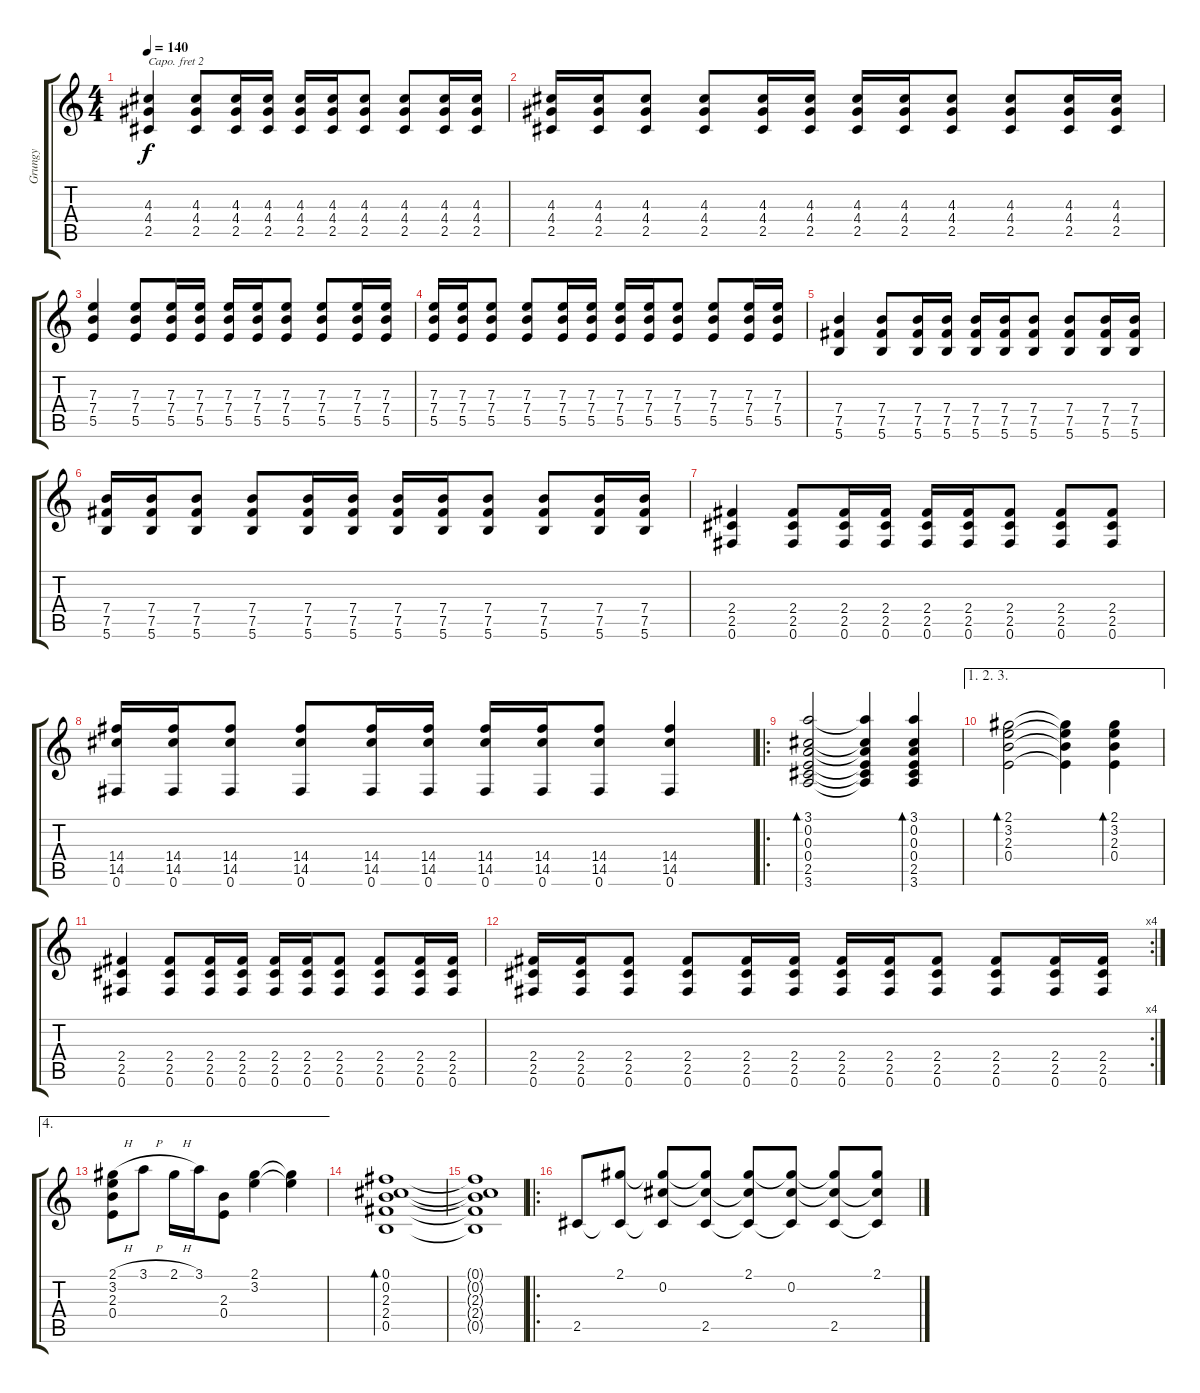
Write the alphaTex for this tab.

\track ("Grungy" "Grungy") {instrument electricguitarclean}
\staff {score tabs}
\capo 2
\tuning (E4 B3 G3 D3 A2 E2) {hide}
\ts (4 4)
\tempo 140
\clef g2
\ks c
(4.3 4.4 2.5).4{dy f instrument overdrivenguitar} (4.3 4.4 2.5).8 (4.3 4.4 2.5).16 (4.3 4.4 2.5).16 (4.3 4.4 2.5).16 (4.3 4.4 2.5).16 (4.3 4.4 2.5).8 (4.3 4.4 2.5).8 (4.3 4.4 2.5).16 (4.3 4.4 2.5).16 |
(4.3 4.4 2.5).16 (4.3 4.4 2.5).16 (4.3 4.4 2.5).8 (4.3 4.4 2.5).8 (4.3 4.4 2.5).16 (4.3 4.4 2.5).16 (4.3 4.4 2.5).16 (4.3 4.4 2.5).16 (4.3 4.4 2.5).8 (4.3 4.4 2.5).8 (4.3 4.4 2.5).16 (4.3 4.4 2.5).16 |
(7.3 7.4 5.5).4 (7.3 7.4 5.5).8 (7.3 7.4 5.5).16 (7.3 7.4 5.5).16 (7.3 7.4 5.5).16 (7.3 7.4 5.5).16 (7.3 7.4 5.5).8 (7.3 7.4 5.5).8 (7.3 7.4 5.5).16 (7.3 7.4 5.5).16 |
(7.3 7.4 5.5).16 (7.3 7.4 5.5).16 (7.3 7.4 5.5).8 (7.3 7.4 5.5).8 (7.3 7.4 5.5).16 (7.3 7.4 5.5).16 (7.3 7.4 5.5).16 (7.3 7.4 5.5).16 (7.3 7.4 5.5).8 (7.3 7.4 5.5).8 (7.3 7.4 5.5).16 (7.3 7.4 5.5).16 |
(7.4 7.5 5.6).4 (7.4 7.5 5.6).8 (7.4 7.5 5.6).16 (7.4 7.5 5.6).16 (7.4 7.5 5.6).16 (7.4 7.5 5.6).16 (7.4 7.5 5.6).8 (7.4 7.5 5.6).8 (7.4 7.5 5.6).16 (7.4 7.5 5.6).16 |
(7.4 7.5 5.6).16 (7.4 7.5 5.6).16 (7.4 7.5 5.6).8 (7.4 7.5 5.6).8 (7.4 7.5 5.6).16 (7.4 7.5 5.6).16 (7.4 7.5 5.6).16 (7.4 7.5 5.6).16 (7.4 7.5 5.6).8 (7.4 7.5 5.6).8 (7.4 7.5 5.6).16 (7.4 7.5 5.6).16 |
(2.4 2.5 0.6).4 (2.4 2.5 0.6).8 (2.4 2.5 0.6).16 (2.4 2.5 0.6).16 (2.4 2.5 0.6).16 (2.4 2.5 0.6).16 (2.4 2.5 0.6).8 (2.4 2.5 0.6).8 (2.4 2.5 0.6).8 |
(14.4 14.5 0.6).16 (14.4 14.5 0.6).16 (14.4 14.5 0.6).8 (14.4 14.5 0.6).8 (14.4 14.5 0.6).16 (14.4 14.5 0.6).16 (14.4 14.5 0.6).16 (14.4 14.5 0.6).16 (14.4 14.5 0.6).8 (14.4 14.5 0.6).4 |
\ro
(3.1 0.2 0.3 0.4 2.5 3.6).2{bd 60 instrument overdrivenguitar} (3.1{t} 0.2{t} 0.3{t} 0.4{t} 2.5{t} 3.6{t}).4 (3.1 0.2 0.3 0.4 2.5 3.6).4{bd 60} |
\ae (1 2 3)
(2.1 3.2 2.3 0.4).2{bd 60} (2.1{t} 3.2{t} 2.3{t} 0.4{t}).4 (2.1 3.2 2.3 0.4).4{bd 60} |
(2.4 2.5 0.6).4 (2.4 2.5 0.6).8 (2.4 2.5 0.6).16 (2.4 2.5 0.6).16 (2.4 2.5 0.6).16 (2.4 2.5 0.6).16 (2.4 2.5 0.6).8 (2.4 2.5 0.6).8 (2.4 2.5 0.6).16 (2.4 2.5 0.6).16 |
\rc 4
(2.4 2.5 0.6).16 (2.4 2.5 0.6).16 (2.4 2.5 0.6).8 (2.4 2.5 0.6).8 (2.4 2.5 0.6).16 (2.4 2.5 0.6).16 (2.4 2.5 0.6).16 (2.4 2.5 0.6).16 (2.4 2.5 0.6).8 (2.4 2.5 0.6).8 (2.4 2.5 0.6).16 (2.4 2.5 0.6).16 |
\ae 4
(2.1{h} 3.2 2.3 0.4).8 3.1{h}.8 2.1{h}.16 3.1.16 (2.3 0.4).8 (2.1 3.2).4 (2.1{t} 3.2{t}).4 |
(0.1 0.2 2.3 2.4 0.5).1{bd 480} |
(0.1{t} 0.2{t} 2.3{t} 2.4{t} 0.5{t}).1 |
\ro
2.5.8{instrument electricguitarclean} (2.1 2.5{t}).8 (2.1{t} 0.2 2.5{t}).8 (2.1{t} 0.2{t} 2.5).8 (2.1 0.2{t} 2.5{t}).8 (2.1{t} 0.2 2.5{t}).8 (2.1{t} 0.2{t} 2.5).8 (2.1 0.2{t} 2.5{t}).8
